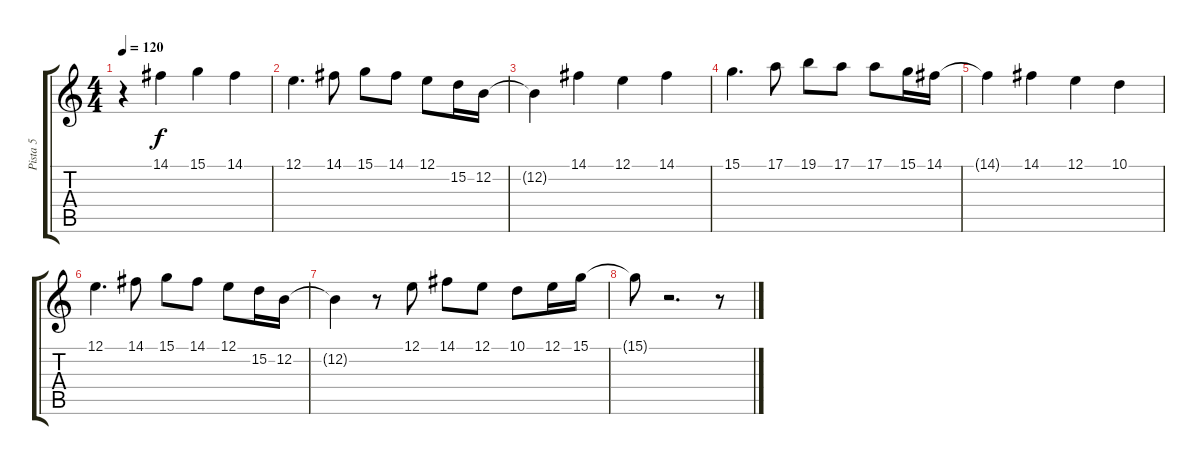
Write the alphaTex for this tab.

\track ("Pista 5" "Pista 5") {instrument altosax}
\staff {score tabs}
\tuning (E4 B3 G3 D3 A2 E2) {hide}
\ts (4 4)
\tempo 120
\clef g2
\ks c
r.4{dy f} 14.1.4 15.1.4 14.1.4 |
12.1.4{d} 14.1.8 15.1.8 14.1.8 12.1.8 15.2.16 12.2.16 |
12.2{t}.4 14.1.4 12.1.4 14.1.4 |
15.1.4{d} 17.1.8 19.1.8 17.1.8 17.1.8 15.1.16 14.1.16 |
14.1{t}.4 14.1.4 12.1.4 10.1.4 |
12.1.4{d} 14.1.8 15.1.8 14.1.8 12.1.8 15.2.16 12.2.16 |
12.2{t}.4 r.8 12.1.8 14.1.8 12.1.8 10.1.8 12.1.16 15.1.16 |
15.1{t}.8 r.2{d} r.8
